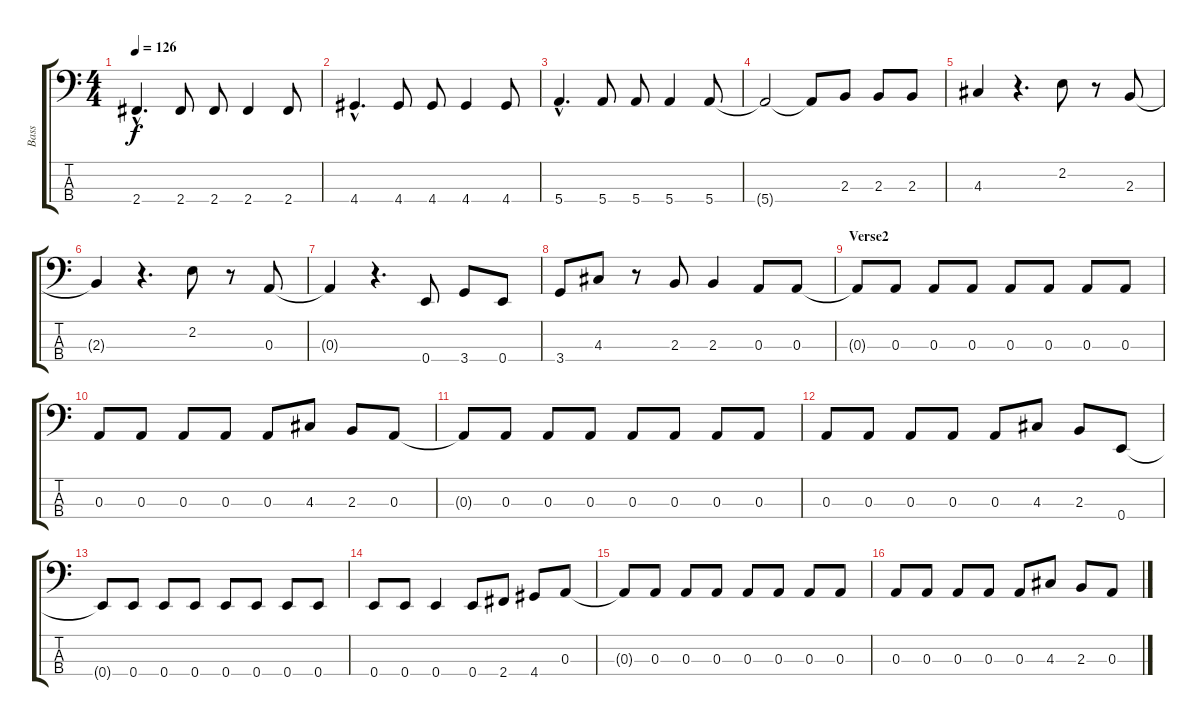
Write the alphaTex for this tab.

\track ("Bass" "Bass") {instrument electricbasspick}
\staff {score tabs}
\tuning (G2 D2 A1 E1) {hide}
\ts (4 4)
\tempo 126
\clef f4
\ks c
2.4{hac}.4{d dy f} 2.4.8 2.4.8 2.4.4 2.4.8 |
4.4{hac}.4{d} 4.4.8 4.4.8 4.4.4 4.4.8 |
5.4{hac}.4{d} 5.4.8 5.4.8 5.4.4 5.4.8 |
5.4{t}.2 5.4{t}.8 2.3.8 2.3.8 2.3.8 |
4.3.4 r.4{d} 2.2.8 r.8 2.3.8 |
2.3{t}.4 r.4{d} 2.2.8 r.8 0.3.8 |
0.3{t}.4 r.4{d} 0.4.8 3.4.8 0.4.8 |
3.4.8 4.3.8 r.8 2.3.8 2.3.4 0.3.8 0.3.8 |
\section ("" "Verse2")
0.3{t}.8 0.3.8 0.3.8 0.3.8 0.3.8 0.3.8 0.3.8 0.3.8 |
0.3.8 0.3.8 0.3.8 0.3.8 0.3.8 4.3.8 2.3.8 0.3.8 |
0.3{t}.8 0.3.8 0.3.8 0.3.8 0.3.8 0.3.8 0.3.8 0.3.8 |
0.3.8 0.3.8 0.3.8 0.3.8 0.3.8 4.3.8 2.3.8 0.4.8 |
0.4{t}.8 0.4.8 0.4.8 0.4.8 0.4.8 0.4.8 0.4.8 0.4.8 |
0.4.8 0.4.8 0.4.4 0.4.8 2.4.8 4.4.8 0.3.8 |
0.3{t}.8 0.3.8 0.3.8 0.3.8 0.3.8 0.3.8 0.3.8 0.3.8 |
0.3.8 0.3.8 0.3.8 0.3.8 0.3.8 4.3.8 2.3.8 0.3.8
